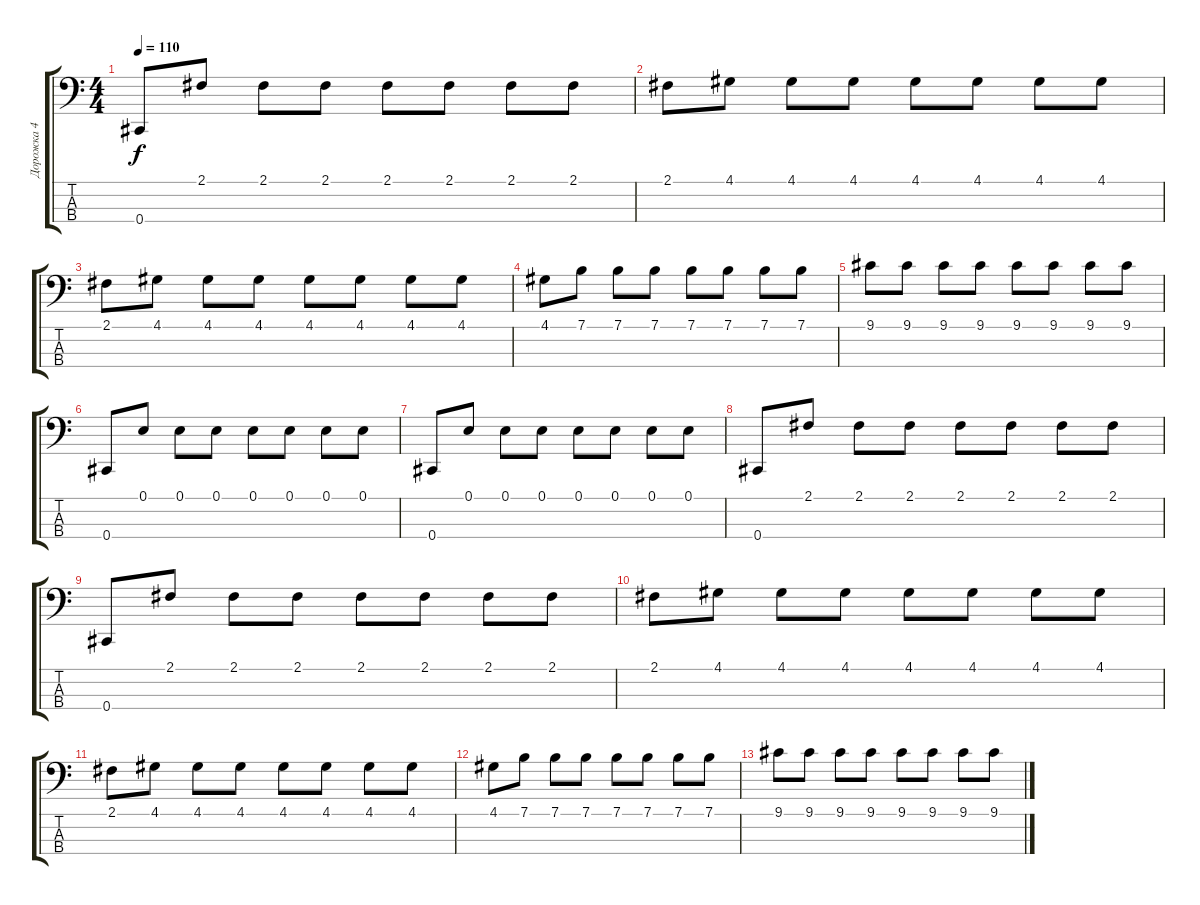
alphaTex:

\track ("Дорожка 4" "Дорожка 4") {instrument electricbassfinger}
\staff {score tabs}
\tuning (E2 B1 Gb1 Db1) {hide}
\ts (4 4)
\tempo 110
\clef f4
\ks c
0.4.8{dy f volume 11} 2.1.8{volume 11} 2.1.8{volume 10} 2.1.8{volume 10} 2.1.8{volume 10} 2.1.8{volume 10} 2.1.8{volume 10} 2.1.8{volume 10} |
2.1.8{volume 10} 4.1.8{volume 10} 4.1.8{volume 10} 4.1.8{volume 10} 4.1.8{volume 10} 4.1.8{volume 9} 4.1.8{volume 9} 4.1.8{volume 9} |
2.1.8{volume 9} 4.1.8{volume 9} 4.1.8{volume 9} 4.1.8{volume 9} 4.1.8{volume 8} 4.1.8{volume 8} 4.1.8{volume 8} 4.1.8{volume 8} |
4.1.8{volume 8} 7.1.8{volume 8} 7.1.8{volume 8} 7.1.8{volume 8} 7.1.8{volume 8} 7.1.8{volume 7} 7.1.8{volume 7} 7.1.8{volume 7} |
9.1.8{volume 7} 9.1.8{volume 7} 9.1.8{volume 7} 9.1.8{volume 7} 9.1.8{volume 6} 9.1.8{volume 6} 9.1.8{volume 6} 9.1.8{volume 6} |
0.4.8{volume 6} 0.1.8{volume 6} 0.1.8{volume 6} 0.1.8{volume 6} 0.1.8{volume 6} 0.1.8{volume 6} 0.1.8{volume 5} 0.1.8{volume 5} |
0.4.8{volume 5} 0.1.8{volume 5} 0.1.8{volume 5} 0.1.8{volume 5} 0.1.8{volume 5} 0.1.8{volume 5} 0.1.8{volume 5} 0.1.8{volume 5} |
0.4.8{volume 4} 2.1.8{volume 4} 2.1.8{volume 4} 2.1.8{volume 4} 2.1.8{volume 4} 2.1.8{volume 4} 2.1.8{volume 4} 2.1.8{volume 4} |
0.4.8{volume 4} 2.1.8{volume 4} 2.1.8{volume 4} 2.1.8{volume 4} 2.1.8{volume 3} 2.1.8{volume 3} 2.1.8{volume 3} 2.1.8{volume 3} |
2.1.8{volume 3} 4.1.8{volume 3} 4.1.8{volume 3} 4.1.8{volume 3} 4.1.8{volume 3} 4.1.8{volume 2} 4.1.8{volume 2} 4.1.8{volume 2} |
2.1.8{volume 2} 4.1.8{volume 2} 4.1.8{volume 2} 4.1.8{volume 2} 4.1.8{volume 2} 4.1.8{volume 2} 4.1.8{volume 2} 4.1.8{volume 2} |
4.1.8{volume 2} 7.1.8{volume 1} 7.1.8{volume 1} 7.1.8{volume 1} 7.1.8{volume 1} 7.1.8{volume 1} 7.1.8{volume 1} 7.1.8{volume 1} |
9.1.8{volume 1} 9.1.8{volume 1} 9.1.8{volume 0} 9.1.8{volume 0} 9.1.8{volume 0} 9.1.8{volume 0} 9.1.8{volume 0} 9.1.8{volume 0}
